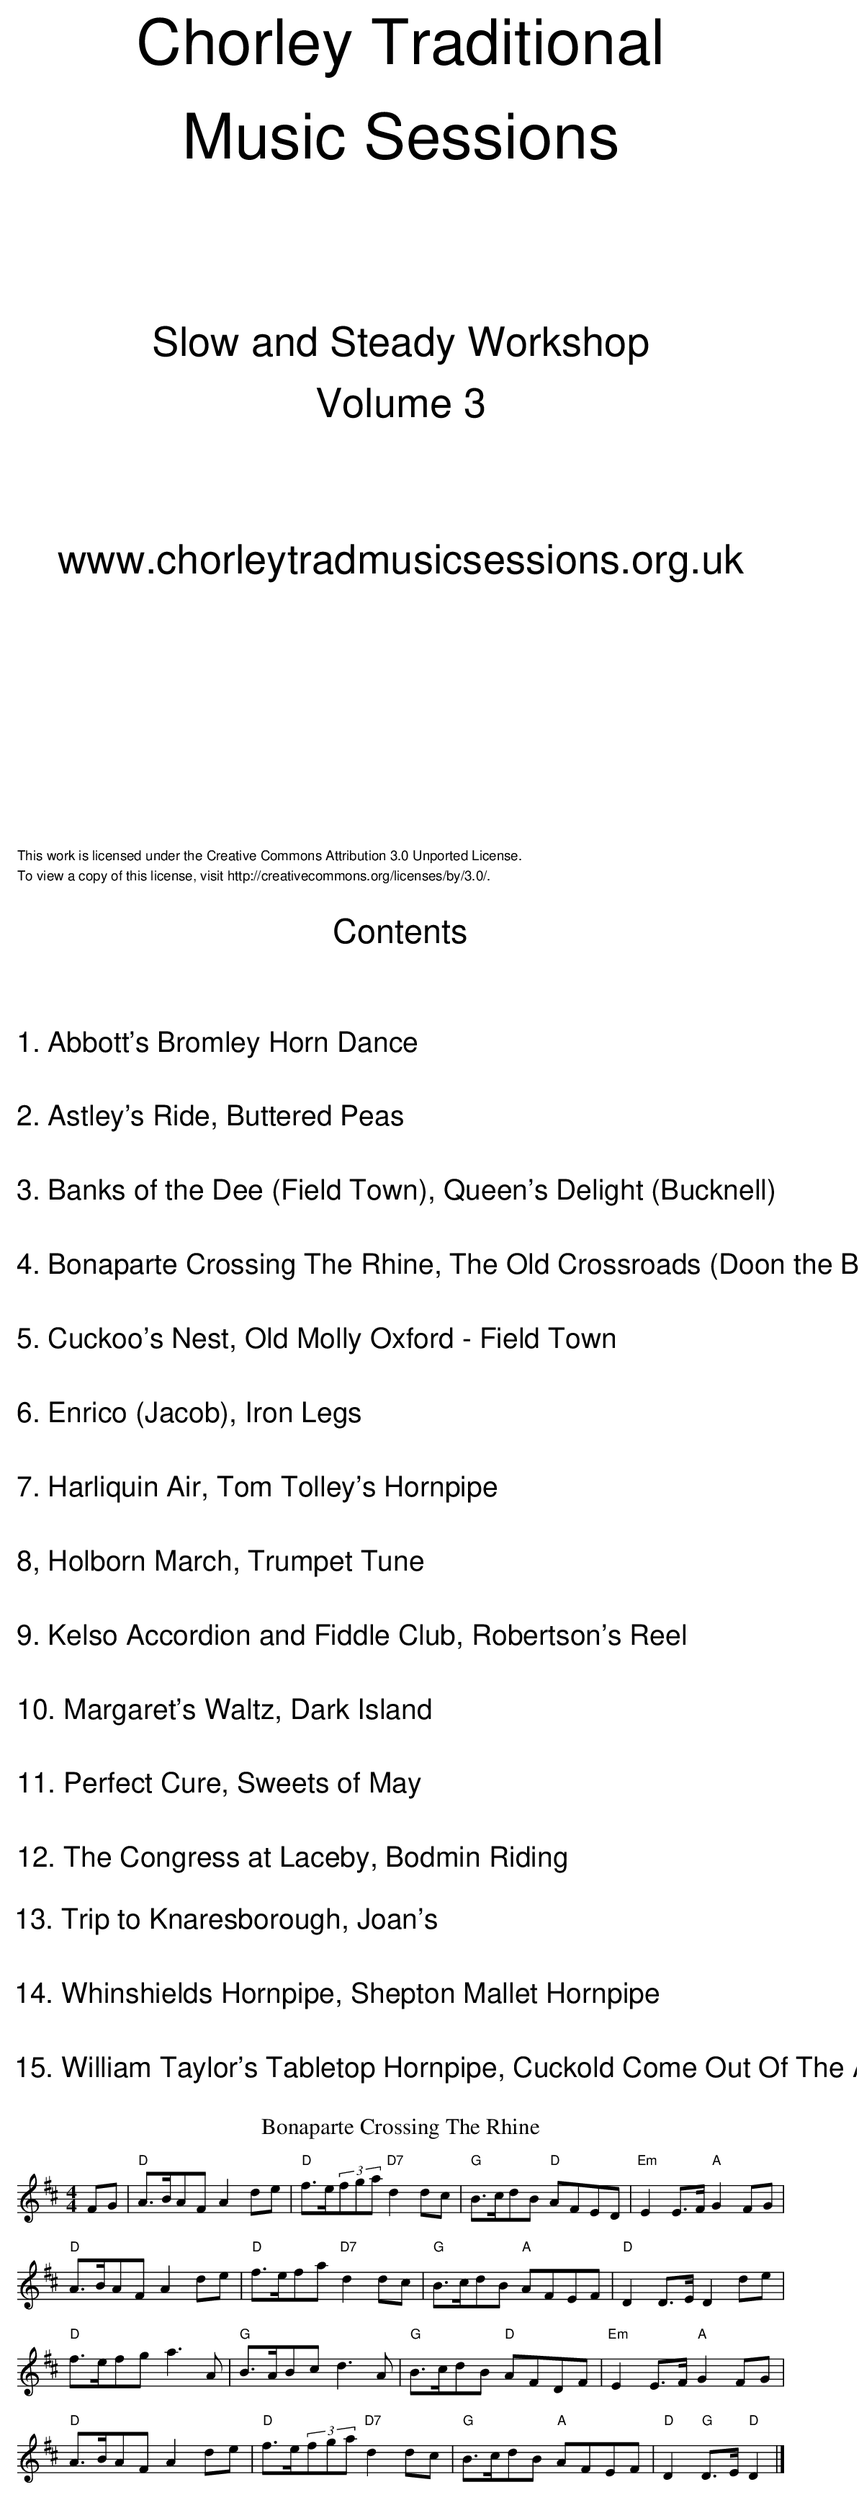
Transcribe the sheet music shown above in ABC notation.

X:1
T: Bonaparte Crossing The Rhine
M: 4/4
L: 1/8
K:Dmaj
FG| "D"A>BAF A2de| "D"f>e(3fga "D7"d2dc| "G"B>cdB "D"AFED| "Em"E2E>F "A"G2FG|
"D"A>BAF A2de| "D"f>efa "D7"d2dc| "G"B>cdB "A"AFEF| "D"D2D>E D2de|
"D"f>efg a3A| "G"B>ABc d3A| "G"B>cdB "D"AFDF| "Em"E2E>F "A"G2FG|
"D"A>BAF A2de| "D"f>e(3fga "D7"d2dc| "G"B>cdB "A"AFEF| "D"D2"G"D>E "D"D2 |]
